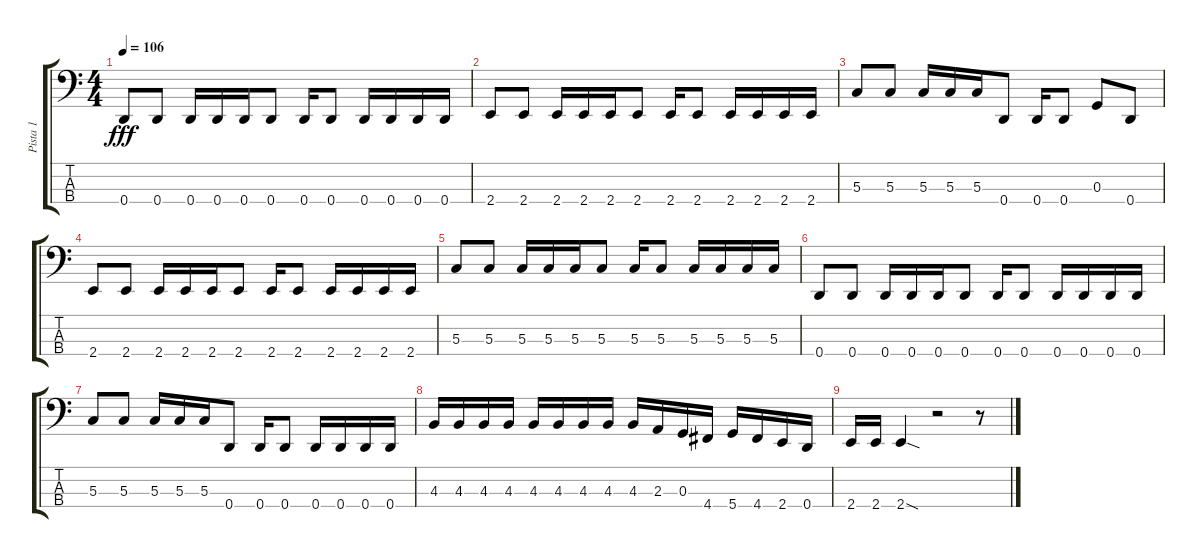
\track ("Pista 1" "Pista 1") {instrument electricbasspick}
\staff {score tabs}
\tuning (F2 C2 G1 D1) {hide}
\ts (4 4)
\tempo 106
\clef f4
\ks c
0.4.8{dy fff} 0.4.8 0.4.16 0.4.16 0.4.16 0.4.8 0.4.16 0.4.8 0.4.16 0.4.16 0.4.16 0.4.16 |
2.4.8 2.4.8 2.4.16 2.4.16 2.4.16 2.4.8 2.4.16 2.4.8 2.4.16 2.4.16 2.4.16 2.4.16 |
5.3.8 5.3.8 5.3.16 5.3.16 5.3.16 0.4.8 0.4.16 0.4.8 0.3.8 0.4.8 |
2.4.8 2.4.8 2.4.16 2.4.16 2.4.16 2.4.8 2.4.16 2.4.8 2.4.16 2.4.16 2.4.16 2.4.16 |
5.3.8 5.3.8 5.3.16 5.3.16 5.3.16 5.3.8 5.3.16 5.3.8 5.3.16 5.3.16 5.3.16 5.3.16 |
0.4.8 0.4.8 0.4.16 0.4.16 0.4.16 0.4.8 0.4.16 0.4.8 0.4.16 0.4.16 0.4.16 0.4.16 |
5.3.8 5.3.8 5.3.16 5.3.16 5.3.16 0.4.8 0.4.16 0.4.8 0.4.16 0.4.16 0.4.16 0.4.16 |
4.3.16 4.3.16 4.3.16 4.3.16 4.3.16 4.3.16 4.3.16 4.3.16 4.3.16 2.3.16 0.3.16 4.4.16 5.4.16 4.4.16 2.4.16 0.4.16 |
2.4.16 2.4.16 2.4{sod}.4 r.2 r.8
